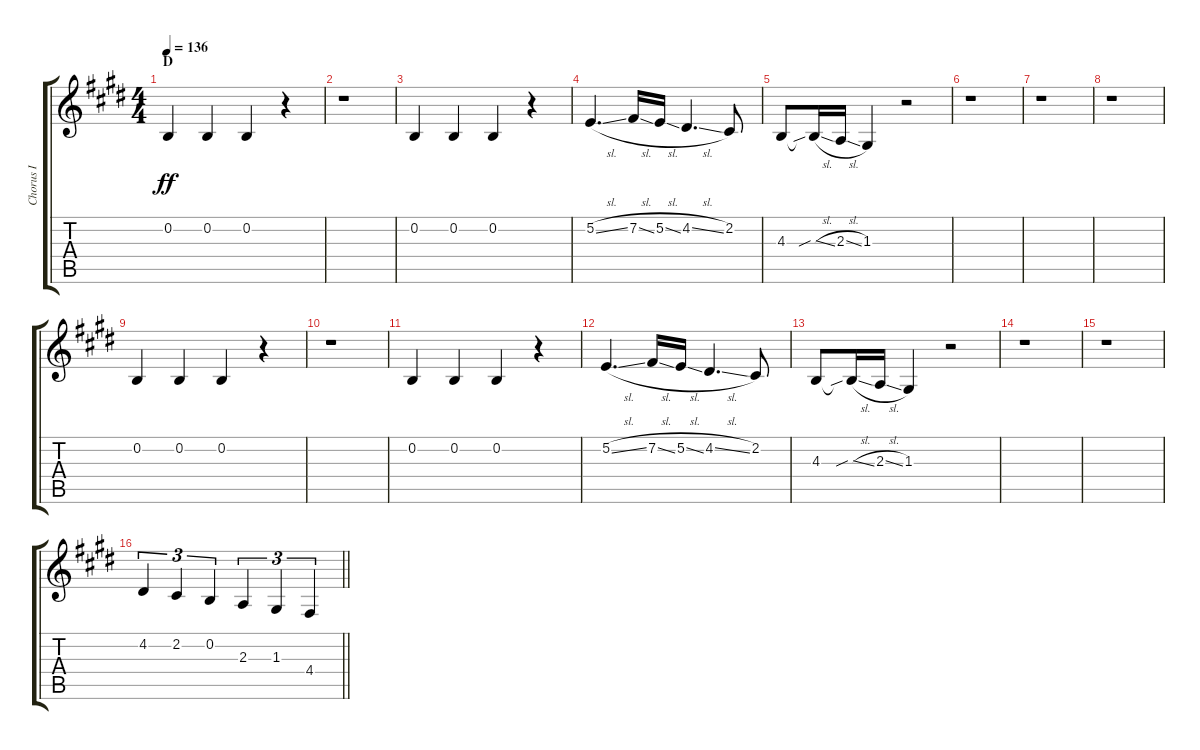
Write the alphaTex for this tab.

\track ("Chorus I" "Chorus I") {instrument voiceoohs}
\staff {score tabs}
\tuning (E4 B3 G3 D3 A2 E2) {hide}
\ts (4 4)
\section ("" "D")
\tempo 136
\clef g2
\ks e
0.2.4{dy ff} 0.2.4 0.2.4 r.4 |
r.1 |
0.2.4 0.2.4 0.2.4 r.4 |
5.2{sl}.4{d} 7.2{sl}.16 5.2{sl}.16 4.2{sl}.4{d} 2.2.8 |
4.3.8 4.3{sib sl t}.16 2.3{sl}.16 1.3.4 r.2 |
r.1 |
r.1 |
r.1 |
0.2.4 0.2.4 0.2.4 r.4 |
r.1 |
0.2.4 0.2.4 0.2.4 r.4 |
5.2{sl}.4{d} 7.2{sl}.16 5.2{sl}.16 4.2{sl}.4{d} 2.2.8 |
4.3.8 4.3{sib sl t}.16 2.3{sl}.16 1.3.4 r.2 |
r.1 |
r.1 |
\barLineRight lightlight
4.2.4{tu (3 2)} 2.2.4{tu (3 2)} 0.2.4{tu (3 2)} 2.3.4{tu (3 2)} 1.3.4{tu (3 2)} 4.4.4{tu (3 2)}
